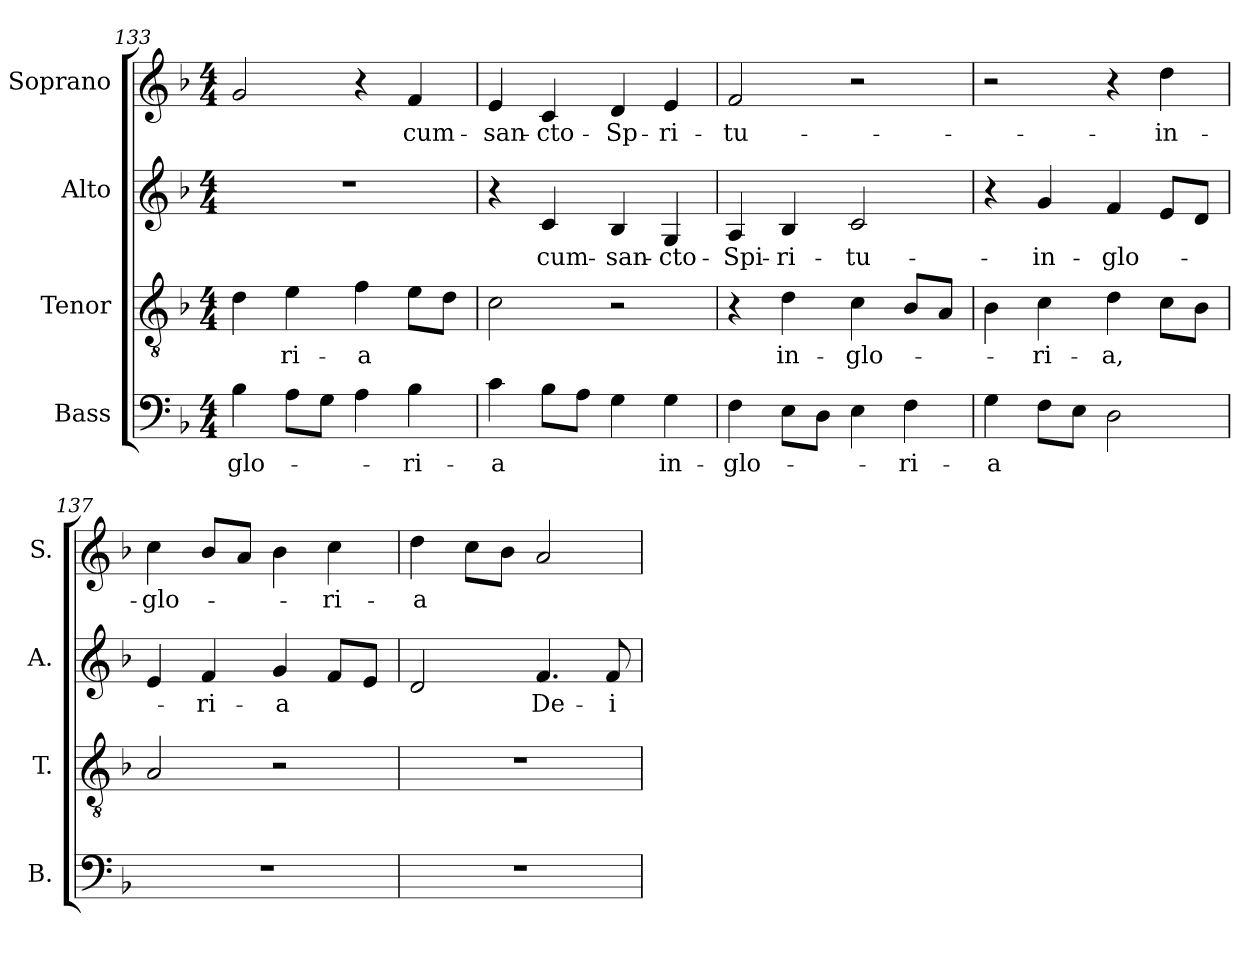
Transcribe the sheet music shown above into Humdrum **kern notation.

**kern	**text	**kern	**text	**kern	**text	**kern	**text
*part4	*part4	*part3	*part3	*part2	*part2	*part1	*part1
*staff4	*staff4	*staff3	*staff3	*staff2	*staff2	*staff1	*staff1
*I"Bass	*	*I"Tenor	*	*I"Alto	*	*I"Soprano	*
*I'B.	*	*I'T.	*	*I'A.	*	*I'S.	*
*clefF4	*	*clefGv2	*	*clefG2	*	*clefG2	*
*	*	*ITrd7c12	*	*	*	*	*
*k[b-]	*	*k[b-]	*	*k[b-]	*	*k[b-]	*
*F:	*	*F:	*	*F:	*	*F:	*
*M4/4	*	*M4/4	*	*M4/4	*	*M4/4	*
=133	=133	=133	=133	=133	=133	=133	=133
!	!LO:LY:b:color=#000000	!	!	!	!	!	!
4B-i\	-glo-	4Di\	.	1r	.	2gi/	.
!	!	!	!LO:LY:b:color=#000000	!	!	!	!
8Ai\L	.	4Ei\	-ri-	.	.	.	.
8Gi\J	.	.	.	.	.	.	.
!	!	!	!LO:LY:b:color=#000000	!	!	!	!
4Ai\	.	4Fi\	-a	.	.	4r	.
!	!LO:LY:b:color=#000000	!	!	!	!	!	!
!	!	!	!	!	!	!	!LO:LY:b:color=#000000
4B-i\	-ri-	8Ei\L	.	.	.	4fi/	cum-
.	.	8Di\J	.	.	.	.	.
=134	=134	=134	=134	=134	=134	=134	=134
!	!LO:LY:b:color=#000000	!	!	!	!	!	!
!	!	!	!	!	!	!	!LO:LY:b:color=#000000
4ci\	-a	2Ci\	.	4r	.	4ei/	-san-
!	!	!	!	!	!LO:LY:b:color=#000000	!	!
!	!	!	!	!	!	!	!LO:LY:b:color=#000000
8B-i\L	.	.	.	4ci/	cum-	4ci/	-cto-
8Ai\J	.	.	.	.	.	.	.
!	!	!	!	!	!LO:LY:b:color=#000000	!	!
!	!	!	!	!	!	!	!LO:LY:b:color=#000000
4Gi\	.	2r	.	4B-i/	-san-	4di/	-Sp--
!	!LO:LY:b:color=#000000	!	!	!	!	!	!
!	!	!	!	!	!LO:LY:b:color=#000000	!	!
!	!	!	!	!	!	!	!LO:LY:b:color=#000000
4Gi\	in-	.	.	4Gi/	-cto-	4ei/	-ri-
=135	=135	=135	=135	=135	=135	=135	=135
!	!LO:LY:b:color=#000000	!	!	!	!	!	!
!	!	!	!	!	!LO:LY:b:color=#000000	!	!
!	!	!	!	!	!	!	!LO:LY:b:color=#000000
4Fi\	-glo-	4r	.	4Ai/	-Spi-	2fi/	-tu-
!	!	!	!LO:LY:b:color=#000000	!	!	!	!
!	!	!	!	!	!LO:LY:b:color=#000000	!	!
8Ei\L	.	4Di\	in-	4B-i/	-ri-	.	.
8Di\J	.	.	.	.	.	.	.
!	!	!	!LO:LY:b:color=#000000	!	!	!	!
!	!	!	!	!	!LO:LY:b:color=#000000	!	!
4Ei\	.	4Ci\	-glo-	2ci/	-tu-	2r	.
!	!LO:LY:b:color=#000000	!	!	!	!	!	!
4Fi\	-ri-	8BB-i/L	.	.	.	.	.
.	.	8AAi/J	.	.	.	.	.
!!LO:LB:g=z
=136	=136	=136	=136	=136	=136	=136	=136
!	!LO:LY:b:color=#000000	!	!	!	!	!	!
4Gi\	-a	4BB-i\	.	4r	.	2r	.
!	!	!	!LO:LY:b:color=#000000	!	!	!	!
!	!	!	!	!	!LO:LY:b:color=#000000	!	!
8Fi\L	.	4Ci\	-ri-	4gi/	-in-	.	.
8Ei\J	.	.	.	.	.	.	.
!	!	!	!LO:LY:b:color=#000000	!	!	!	!
!	!	!	!	!	!LO:LY:b:color=#000000	!	!
2Di\	.	4Di\	-a,	4fi/	-glo-	4r	.
!	!	!	!	!	!	!	!LO:LY:b:color=#000000
.	.	8Ci\L	.	8ei/L	.	4ddi\	-in-
.	.	8BB-i\J	.	8di/J	.	.	.
=137	=137	=137	=137	=137	=137	=137	=137
!	!	!	!	!	!	!	!LO:LY:b:color=#000000
1r	.	2AAi/	.	4ei/	.	4cci\	-glo-
!	!	!	!	!	!LO:LY:b:color=#000000	!	!
.	.	.	.	4fi/	-ri-	8b-i/L	.
.	.	.	.	.	.	8ai/J	.
!	!	!	!	!	!LO:LY:b:color=#000000	!	!
.	.	2r	.	4gi/	-a	4b-i\	.
!	!	!	!	!	!	!	!LO:LY:b:color=#000000
.	.	.	.	8fi/L	.	4cci\	-ri-
.	.	.	.	8ei/J	.	.	.
=138	=138	=138	=138	=138	=138	=138	=138
!	!	!	!	!	!	!	!LO:LY:b:color=#000000
1r	.	1r	.	2di/	.	4ddi\	-a
.	.	.	.	.	.	8cci\L	.
.	.	.	.	.	.	8b-i\J	.
!	!	!	!	!	!LO:LY:b:color=#000000	!	!
.	.	.	.	4.fi/	De-	2ai/	.
!	!	!	!	!	!LO:LY:b:color=#000000	!	!
.	.	.	.	8fi/	-i-	.	.
=	=	=	=	=	=	=	=
*-	*-	*-	*-	*-	*-	*-	*-
